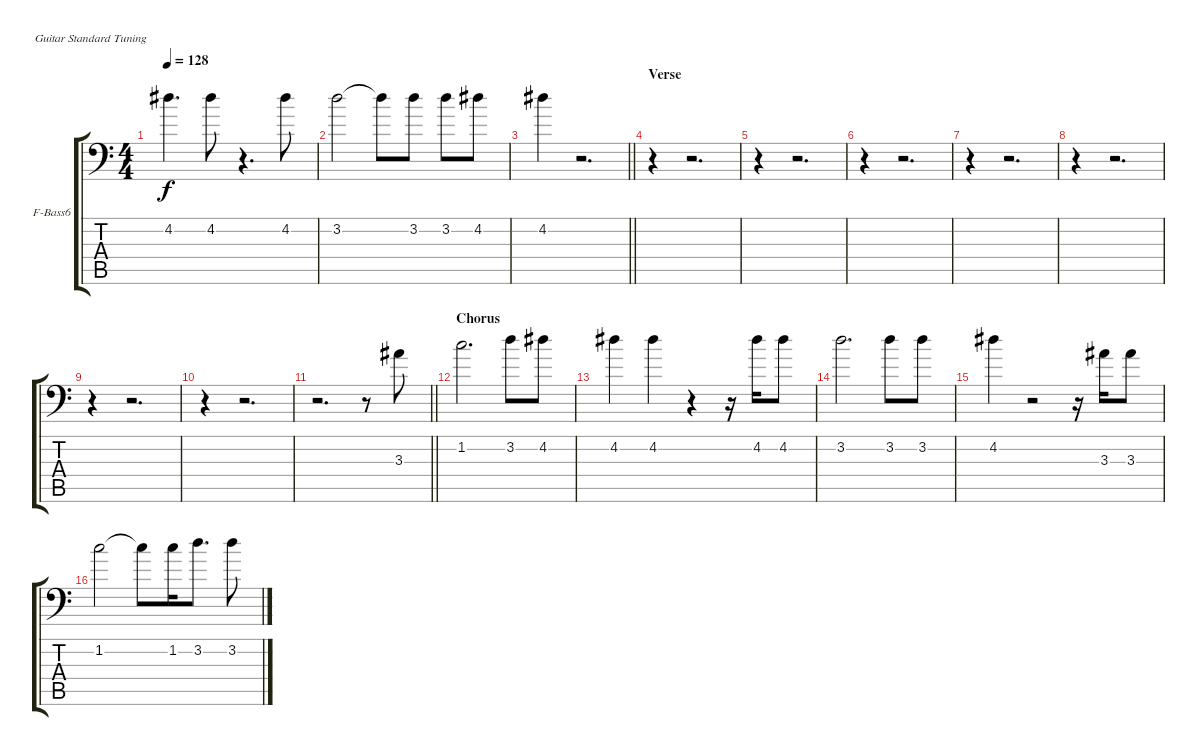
\bracketExtendMode groupsimilarinstruments
\firstSystemTrackNameOrientation horizontal
\otherSystemsTrackNameOrientation horizontal
\track ("Mike Dirnt" "F-Bass6") {instrument fretlessbass}
\staff {score tabs}
\tuning (E4 B3 G3 D3 A2 E2)
\ts (4 4)
\tempo 128
\clef f4
\ks c
4.2.4{d dy f} 4.2.8 r.4{d} 4.2.8 |
3.2.2 3.2{t}.8 3.2.8 3.2.8 4.2.8 |
\barLineRight lightlight
4.2.4 r.2{d} |
\section ("" "Verse")
r.4 r.2{d} |
r.4 r.2{d} |
r.4 r.2{d} |
r.4 r.2{d} |
r.4 r.2{d} |
r.4 r.2{d} |
r.4 r.2{d} |
\barLineRight lightlight
r.2{d} r.8 3.3.8 |
\section ("" "Chorus")
1.2.2{d} 3.2.8 4.2.8 |
4.2.4 4.2.4 r.4 r.16 4.2.16 4.2.8 |
3.2.2{d} 3.2.8 3.2.8 |
4.2.4 r.2 r.16 3.3.16 3.3.8 |
1.2.2 1.2{t}.8 1.2.16 3.2.8{d} 3.2.8
